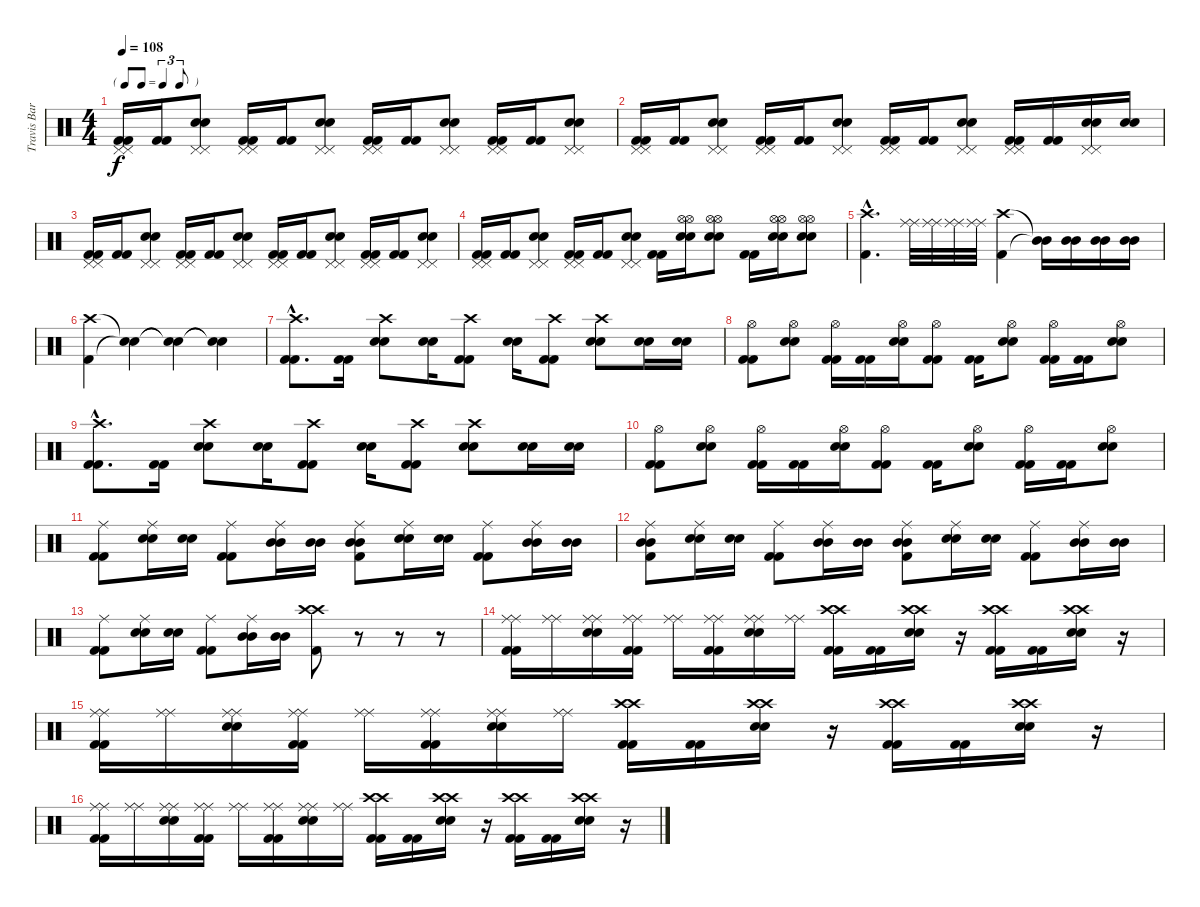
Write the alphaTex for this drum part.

\track ("Travis Barker (Drums)" "Travis Bar") {instrument percussion}
\staff {score}
\articulation defaults
\ts (4 4)
\tf triplet8th
\tempo 108
\clef neutral
\ks c
("Kick (hit) 2" "Kick (hit) 2" "Pedal Hi-Hat (hit)" "Pedal Hi-Hat (hit)").16{dy f} ("Kick (hit) 2" "Kick (hit) 2").16 ("Snare (hit) 2" "Snare (hit) 2" "Pedal Hi-Hat (hit)" "Pedal Hi-Hat (hit)").8 ("Kick (hit) 2" "Kick (hit) 2" "Pedal Hi-Hat (hit)" "Pedal Hi-Hat (hit)").16 ("Kick (hit) 2" "Kick (hit) 2").16 ("Snare (hit) 2" "Snare (hit) 2" "Pedal Hi-Hat (hit)" "Pedal Hi-Hat (hit)").8 ("Kick (hit) 2" "Kick (hit) 2" "Pedal Hi-Hat (hit)" "Pedal Hi-Hat (hit)").16 ("Kick (hit) 2" "Kick (hit) 2").16 ("Snare (hit) 2" "Snare (hit) 2" "Pedal Hi-Hat (hit)" "Pedal Hi-Hat (hit)").8 ("Kick (hit) 2" "Kick (hit) 2" "Pedal Hi-Hat (hit)" "Pedal Hi-Hat (hit)").16 ("Kick (hit) 2" "Kick (hit) 2").16 ("Snare (hit) 2" "Snare (hit) 2" "Pedal Hi-Hat (hit)" "Pedal Hi-Hat (hit)").8 |
("Kick (hit) 2" "Kick (hit) 2" "Pedal Hi-Hat (hit)" "Pedal Hi-Hat (hit)").16 ("Kick (hit) 2" "Kick (hit) 2").16 ("Snare (hit) 2" "Snare (hit) 2" "Pedal Hi-Hat (hit)" "Pedal Hi-Hat (hit)").8 ("Kick (hit) 2" "Kick (hit) 2" "Pedal Hi-Hat (hit)" "Pedal Hi-Hat (hit)").16 ("Kick (hit) 2" "Kick (hit) 2").16 ("Snare (hit) 2" "Snare (hit) 2" "Pedal Hi-Hat (hit)" "Pedal Hi-Hat (hit)").8 ("Kick (hit) 2" "Kick (hit) 2" "Pedal Hi-Hat (hit)" "Pedal Hi-Hat (hit)").16 ("Kick (hit) 2" "Kick (hit) 2").16 ("Snare (hit) 2" "Snare (hit) 2" "Pedal Hi-Hat (hit)" "Pedal Hi-Hat (hit)").8 ("Kick (hit) 2" "Kick (hit) 2" "Pedal Hi-Hat (hit)" "Pedal Hi-Hat (hit)").16 ("Kick (hit) 2" "Kick (hit) 2").16 ("Snare (hit) 2" "Snare (hit) 2" "Pedal Hi-Hat (hit)" "Pedal Hi-Hat (hit)").16 ("Snare (hit) 2" "Snare (hit) 2").16 |
("Kick (hit) 2" "Kick (hit) 2" "Pedal Hi-Hat (hit)" "Pedal Hi-Hat (hit)").16 ("Kick (hit) 2" "Kick (hit) 2").16 ("Snare (hit) 2" "Snare (hit) 2" "Pedal Hi-Hat (hit)" "Pedal Hi-Hat (hit)").8 ("Kick (hit) 2" "Kick (hit) 2" "Pedal Hi-Hat (hit)" "Pedal Hi-Hat (hit)").16 ("Kick (hit) 2" "Kick (hit) 2").16 ("Snare (hit) 2" "Snare (hit) 2" "Pedal Hi-Hat (hit)" "Pedal Hi-Hat (hit)").8 ("Kick (hit) 2" "Kick (hit) 2" "Pedal Hi-Hat (hit)" "Pedal Hi-Hat (hit)").16 ("Kick (hit) 2" "Kick (hit) 2").16 ("Snare (hit) 2" "Snare (hit) 2" "Pedal Hi-Hat (hit)" "Pedal Hi-Hat (hit)").8 ("Kick (hit) 2" "Kick (hit) 2" "Pedal Hi-Hat (hit)" "Pedal Hi-Hat (hit)").16 ("Kick (hit) 2" "Kick (hit) 2").16 ("Snare (hit) 2" "Snare (hit) 2" "Pedal Hi-Hat (hit)" "Pedal Hi-Hat (hit)").8 |
("Kick (hit) 2" "Kick (hit) 2" "Pedal Hi-Hat (hit)" "Pedal Hi-Hat (hit)").16 ("Kick (hit) 2" "Kick (hit) 2").16 ("Snare (hit) 2" "Snare (hit) 2" "Pedal Hi-Hat (hit)" "Pedal Hi-Hat (hit)").8 ("Kick (hit) 2" "Kick (hit) 2" "Pedal Hi-Hat (hit)" "Pedal Hi-Hat (hit)").16 ("Kick (hit) 2" "Kick (hit) 2").16 ("Snare (hit) 2" "Snare (hit) 2" "Pedal Hi-Hat (hit)" "Pedal Hi-Hat (hit)").8 ("Kick (hit) 2" "Kick (hit) 2").16 ("Snare (hit) 2" "Snare (hit) 2" "Hi-Hat (open)" "Hi-Hat (open)").16 ("Snare (hit) 2" "Snare (hit) 2" "Hi-Hat (open)" "Hi-Hat (open)").8 ("Kick (hit) 2" "Kick (hit) 2").16 ("Snare (hit) 2" "Snare (hit) 2" "Hi-Hat (open)" "Hi-Hat (open)").16 ("Snare (hit) 2" "Snare (hit) 2" "Hi-Hat (open)" "Hi-Hat (open)").8 |
("Crash high (hit)"{hac} "Kick (hit) 2"{hac}).4{d} ("Ride (middle)" "Ride (middle)").32 ("Ride (middle)" "Ride (middle)").32 ("Ride (middle)" "Ride (middle)").32 ("Ride (middle)" "Ride (middle)").32 ("Crash high (hit)" "Kick (hit) 2").4 ("Mid Tom (hit)"{t} "Mid Tom (hit)"{t}).16 ("Mid Tom (hit)" "Mid Tom (hit)").16 ("Mid Tom (hit)" "Mid Tom (hit)").16 ("Mid Tom (hit)" "Mid Tom (hit)").16 |
("Crash high (hit)" "Kick (hit) 2").4 ("Snare (hit)"{t} "Snare (hit)"{t}).4 ("Snare (hit)"{t} "Snare (hit)"{t}).4 ("Snare (hit)"{t} "Snare (hit)"{t}).4 |
("Kick (hit) 2"{hac} "Kick (hit) 2"{hac} "Crash high (hit)"{hac}).8{d} ("Kick (hit) 2" "Kick (hit) 2").16 ("Snare (hit) 2" "Snare (hit) 2" "Crash high (hit)").8 ("Snare (hit) 2" "Snare (hit) 2").16 ("Kick (hit) 2" "Kick (hit) 2" "Crash high (hit)").8 ("Snare (hit) 2" "Snare (hit) 2").16 ("Kick (hit) 2" "Kick (hit) 2" "Crash high (hit)").8 ("Snare (hit) 2" "Snare (hit) 2" "Crash high (hit)").8 ("Snare (hit) 2" "Snare (hit) 2").16 ("Snare (hit) 2" "Snare (hit) 2").16 |
("Kick (hit) 2" "Kick (hit) 2" "Hi-Hat (open)").8 ("Snare (hit) 2" "Snare (hit) 2" "Hi-Hat (open)").8 ("Kick (hit) 2" "Kick (hit) 2" "Hi-Hat (open)").16 ("Kick (hit) 2" "Kick (hit) 2").16 ("Snare (hit) 2" "Snare (hit) 2" "Hi-Hat (open)").16 ("Kick (hit) 2" "Kick (hit) 2" "Hi-Hat (open)").8 ("Kick (hit) 2" "Kick (hit) 2").16 ("Snare (hit) 2" "Snare (hit) 2" "Hi-Hat (open)").8 ("Kick (hit) 2" "Kick (hit) 2" "Hi-Hat (open)").16 ("Kick (hit) 2" "Kick (hit) 2").16 ("Snare (hit) 2" "Snare (hit) 2" "Hi-Hat (open)").8 |
("Kick (hit) 2"{hac} "Kick (hit) 2"{hac} "Crash high (hit)"{hac}).8{d} ("Kick (hit) 2" "Kick (hit) 2").16 ("Snare (hit) 2" "Snare (hit) 2" "Crash high (hit)").8 ("Snare (hit) 2" "Snare (hit) 2").16 ("Kick (hit) 2" "Kick (hit) 2" "Crash high (hit)").8 ("Snare (hit) 2" "Snare (hit) 2").16 ("Kick (hit) 2" "Kick (hit) 2" "Crash high (hit)").8 ("Snare (hit) 2" "Snare (hit) 2" "Crash high (hit)").8 ("Snare (hit) 2" "Snare (hit) 2").16 ("Snare (hit) 2" "Snare (hit) 2").16 |
("Kick (hit) 2" "Kick (hit) 2" "Hi-Hat (open)").8 ("Snare (hit) 2" "Snare (hit) 2" "Hi-Hat (open)").8 ("Kick (hit) 2" "Kick (hit) 2" "Hi-Hat (open)").16 ("Kick (hit) 2" "Kick (hit) 2").16 ("Snare (hit) 2" "Snare (hit) 2" "Hi-Hat (open)").16 ("Kick (hit) 2" "Kick (hit) 2" "Hi-Hat (open)").8 ("Kick (hit) 2" "Kick (hit) 2").16 ("Snare (hit) 2" "Snare (hit) 2" "Hi-Hat (open)").8 ("Kick (hit) 2" "Kick (hit) 2" "Hi-Hat (open)").16 ("Kick (hit) 2" "Kick (hit) 2").16 ("Snare (hit) 2" "Snare (hit) 2" "Hi-Hat (open)").8 |
("Kick (hit) 2" "Kick (hit) 2" "Ride (middle)").8 ("Snare (hit) 2" "Snare (hit) 2" "Ride (middle)").16 ("Snare (hit) 2" "Snare (hit) 2").16 ("Kick (hit) 2" "Kick (hit) 2" "Ride (middle)").8 ("Mid Tom (hit)" "Mid Tom (hit)" "Ride (middle)").16 ("Mid Tom (hit)" "Mid Tom (hit)").16 ("Mid Tom (hit)" "Mid Tom (hit)" "Kick (hit) 2" "Ride (middle)").8 ("Snare (hit) 2" "Snare (hit) 2" "Ride (middle)").16 ("Snare (hit) 2" "Snare (hit) 2").16 ("Kick (hit) 2" "Kick (hit) 2" "Ride (middle)").8 ("Mid Tom (hit)" "Mid Tom (hit)" "Ride (middle)").16 ("Mid Tom (hit)" "Mid Tom (hit)").16 |
("Mid Tom (hit)" "Mid Tom (hit)" "Kick (hit) 2" "Ride (middle)").8 ("Snare (hit) 2" "Snare (hit) 2" "Ride (middle)").16 ("Snare (hit) 2" "Snare (hit) 2").16 ("Kick (hit) 2" "Kick (hit) 2" "Ride (middle)").8 ("Mid Tom (hit)" "Mid Tom (hit)" "Ride (middle)").16 ("Mid Tom (hit)" "Mid Tom (hit)").16 ("Mid Tom (hit)" "Mid Tom (hit)" "Kick (hit) 2" "Ride (middle)").8 ("Snare (hit) 2" "Snare (hit) 2" "Ride (middle)").16 ("Snare (hit) 2" "Snare (hit) 2").16 ("Kick (hit) 2" "Kick (hit) 2" "Ride (middle)").8 ("Mid Tom (hit)" "Mid Tom (hit)" "Ride (middle)").16 ("Mid Tom (hit)" "Mid Tom (hit)").16 |
("Kick (hit) 2" "Kick (hit) 2" "Ride (middle)").8 ("Snare (hit) 2" "Snare (hit) 2" "Ride (middle)").16 ("Snare (hit) 2" "Snare (hit) 2").16 ("Kick (hit) 2" "Kick (hit) 2" "Ride (middle)").8 ("Mid Tom (hit)" "Mid Tom (hit)" "Ride (middle)").16 ("Mid Tom (hit)" "Mid Tom (hit)").16 ("Crash high (hit)" "Crash high (hit)" "Kick (hit) 2").8 r.8 r.8 r.8 |
("Kick (hit) 2" "Kick (hit) 2" "Ride (middle)" "Ride (middle)").16 ("Ride (middle)" "Ride (middle)").16 ("Snare (hit) 2" "Snare (hit) 2" "Ride (middle)" "Ride (middle)").16 ("Kick (hit) 2" "Kick (hit) 2" "Ride (middle)" "Ride (middle)").16 ("Ride (middle)" "Ride (middle)").16 ("Kick (hit) 2" "Kick (hit) 2" "Ride (middle)" "Ride (middle)").16 ("Snare (hit) 2" "Snare (hit) 2" "Ride (middle)" "Ride (middle)").16 ("Ride (middle)" "Ride (middle)").16 ("Kick (hit) 2" "Kick (hit) 2" "Crash high (hit)" "Crash high (hit)").16 ("Kick (hit) 2" "Kick (hit) 2").16 ("Snare (hit) 2" "Snare (hit) 2" "Crash high (hit)" "Crash high (hit)").16 r.16 ("Kick (hit) 2" "Kick (hit) 2" "Crash high (hit)" "Crash high (hit)").16 ("Kick (hit) 2" "Kick (hit) 2").16 ("Snare (hit) 2" "Snare (hit) 2" "Crash high (hit)" "Crash high (hit)").16 r.16 |
("Kick (hit) 2" "Kick (hit) 2" "Ride (middle)" "Ride (middle)").16 ("Ride (middle)" "Ride (middle)").16 ("Snare (hit) 2" "Snare (hit) 2" "Ride (middle)" "Ride (middle)").16 ("Kick (hit) 2" "Kick (hit) 2" "Ride (middle)" "Ride (middle)").16 ("Ride (middle)" "Ride (middle)").16 ("Kick (hit) 2" "Kick (hit) 2" "Ride (middle)" "Ride (middle)").16 ("Snare (hit) 2" "Snare (hit) 2" "Ride (middle)" "Ride (middle)").16 ("Ride (middle)" "Ride (middle)").16 ("Kick (hit) 2" "Kick (hit) 2" "Crash high (hit)" "Crash high (hit)").16 ("Kick (hit) 2" "Kick (hit) 2").16 ("Snare (hit) 2" "Snare (hit) 2" "Crash high (hit)" "Crash high (hit)").16 r.16 ("Kick (hit) 2" "Kick (hit) 2" "Crash high (hit)" "Crash high (hit)").16 ("Kick (hit) 2" "Kick (hit) 2").16 ("Snare (hit) 2" "Snare (hit) 2" "Crash high (hit)" "Crash high (hit)").16 r.16 |
("Kick (hit) 2" "Kick (hit) 2" "Ride (middle)" "Ride (middle)").16 ("Ride (middle)" "Ride (middle)").16 ("Snare (hit) 2" "Snare (hit) 2" "Ride (middle)" "Ride (middle)").16 ("Kick (hit) 2" "Kick (hit) 2" "Ride (middle)" "Ride (middle)").16 ("Ride (middle)" "Ride (middle)").16 ("Kick (hit) 2" "Kick (hit) 2" "Ride (middle)" "Ride (middle)").16 ("Snare (hit) 2" "Snare (hit) 2" "Ride (middle)" "Ride (middle)").16 ("Ride (middle)" "Ride (middle)").16 ("Kick (hit) 2" "Kick (hit) 2" "Crash high (hit)" "Crash high (hit)").16 ("Kick (hit) 2" "Kick (hit) 2").16 ("Snare (hit) 2" "Snare (hit) 2" "Crash high (hit)" "Crash high (hit)").16 r.16 ("Kick (hit) 2" "Kick (hit) 2" "Crash high (hit)" "Crash high (hit)").16 ("Kick (hit) 2" "Kick (hit) 2").16 ("Snare (hit) 2" "Snare (hit) 2" "Crash high (hit)" "Crash high (hit)").16 r.16
